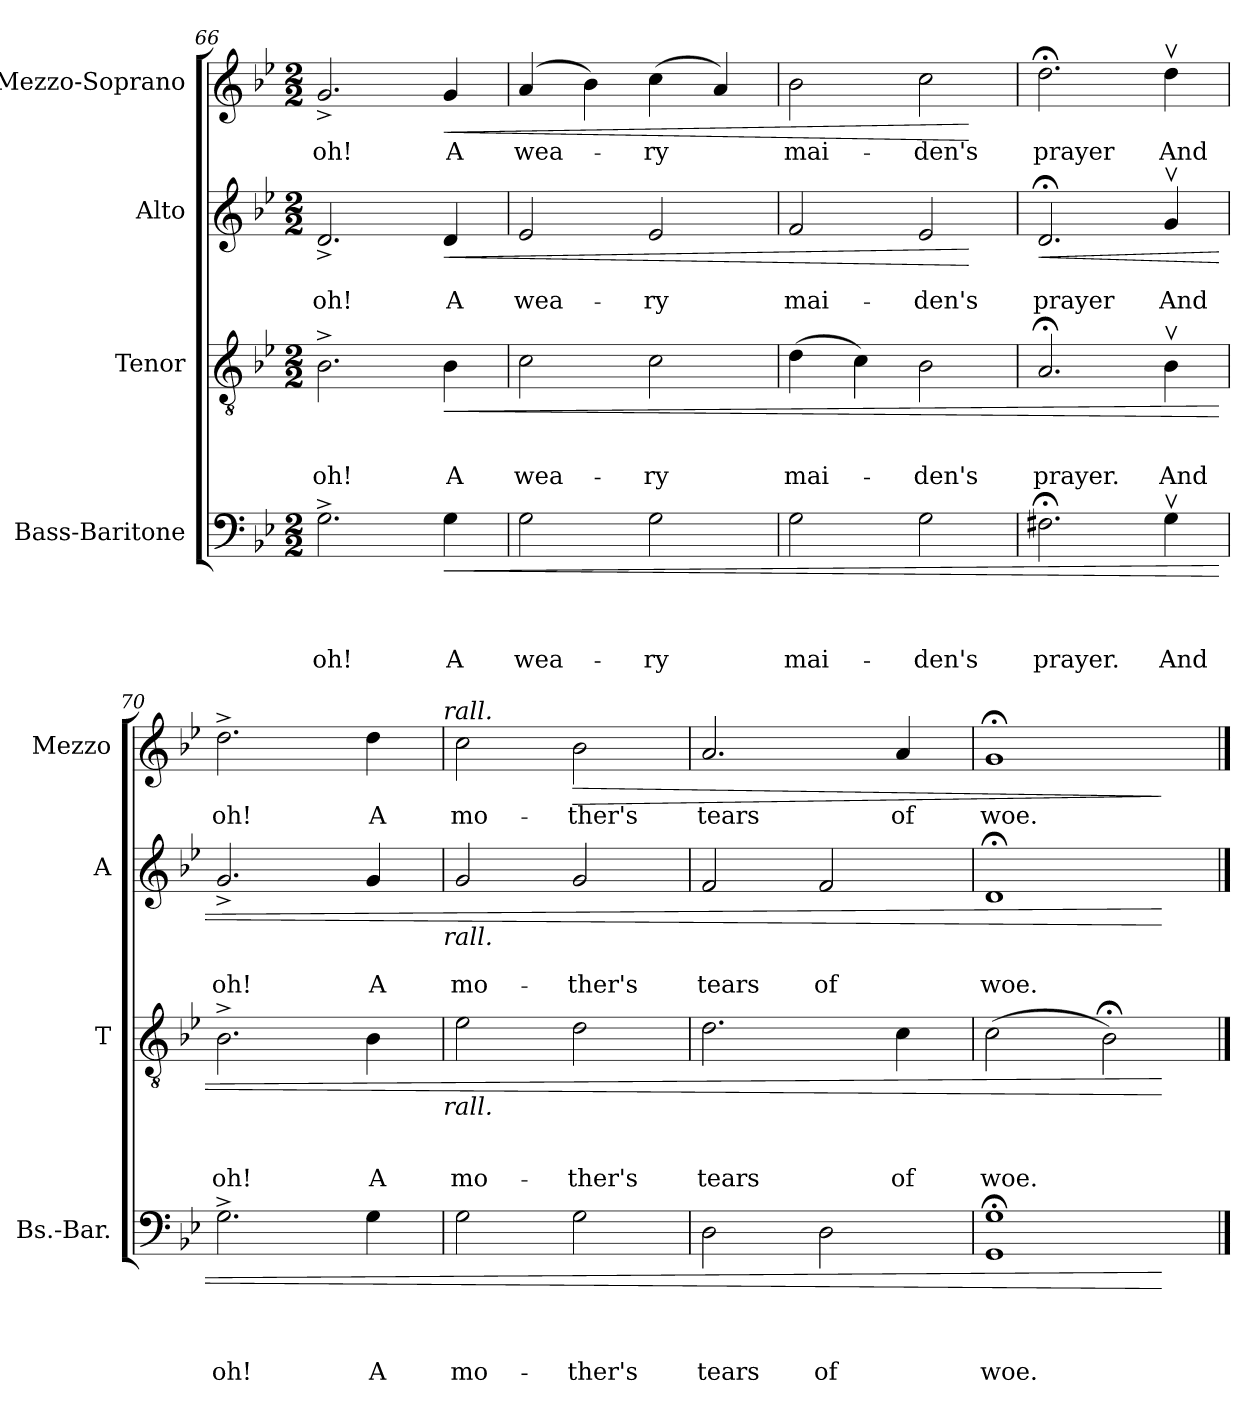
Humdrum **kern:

**kern	**text	**text	**text	**text	**dynam	**kern	**text	**text	**text	**dynam	**kern	**text	**text	**dynam	**kern	**text	**dynam
*part4	*part4	*part4	*part4	*part4	*part4	*part3	*part3	*part3	*part3	*part3	*part2	*part2	*part2	*part2	*part1	*part1	*part1
*staff4	*staff4	*staff4	*staff4	*staff4	*staff4	*staff3	*staff3	*staff3	*staff3	*staff3	*staff2	*staff2	*staff2	*staff2	*staff1	*staff1	*staff1
*I"Bass-Baritone	*	*	*	*	*	*I"Tenor	*	*	*	*	*I"Alto	*	*	*	*I"Mezzo-Soprano	*	*
*I'Bs.-Bar.	*	*	*	*	*	*I'T	*	*	*	*	*I'A	*	*	*	*I'Mezzo	*	*
*clefF4	*	*	*	*	*	*clefGv2	*	*	*	*	*clefG2	*	*	*	*clefG2	*	*
*k[b-e-]	*	*	*	*	*	*k[b-e-]	*	*	*	*	*k[b-e-]	*	*	*	*k[b-e-]	*	*
*B-:	*	*	*	*	*	*B-:	*	*	*	*	*B-:	*	*	*	*B-:	*	*
*M2/2	*	*	*	*	*	*M2/2	*	*	*	*	*M2/2	*	*	*	*M2/2	*	*
=66	=66	=66	=66	=66	=66	=66	=66	=66	=66	=66	=66	=66	=66	=66	=66	=66	=66
!	!	!	!	!LO:LY:b	!	!	!	!	!LO:LY:b	!	!	!	!LO:LY:b	!	!	!LO:LY:b	!
2.G^>\	.	.	.	oh!	.	2.B-^>\	.	.	oh!	.	2.d^</	.	oh!	.	2.g^</	oh!	.
!	!	!	!	!LO:LY:b	!LO:HP:b	!	!	!	!LO:LY:b	!LO:HP:b	!	!	!LO:LY:b	!LO:HP:b	!	!LO:LY:b	!LO:HP:b
4G\	.	.	.	A	<	4B-\	.	.	A	<	4d/	.	A	<	4g/	A	<
=67	=67	=67	=67	=67	=67	=67	=67	=67	=67	=67	=67	=67	=67	=67	=67	=67	=67
!	!	!	!	!LO:LY:b	!	!	!	!	!LO:LY:b	!	!	!	!LO:LY:b	!	!	!LO:LY:b	!
2G\	.	.	.	wea-	.	2c\	.	.	wea-	.	2e-/	.	wea-	.	(4a/	wea-	.
.	.	.	.	.	.	.	.	.	.	.	.	.	.	.	4b-\)	.	.
!	!	!	!	!LO:LY:b	!	!	!	!	!LO:LY:b	!	!	!	!LO:LY:b	!	!	!LO:LY:b	!
2G\	.	.	.	-ry	.	2c\	.	.	-ry	.	2e-/	.	-ry	.	(>4cc\	-ry	.
.	.	.	.	.	.	.	.	.	.	.	.	.	.	.	4a/)	.	.
=68	=68	=68	=68	=68	=68	=68	=68	=68	=68	=68	=68	=68	=68	=68	=68	=68	=68
!	!	!	!	!LO:LY:b	!	!	!	!	!LO:LY:b	!	!	!	!LO:LY:b	!	!	!LO:LY:b	!
2G\	.	.	.	mai-	.	(>4d\	.	.	mai-	.	2f/	.	mai-	.	2b-\	mai-	.
.	.	.	.	.	.	4c\)	.	.	.	.	.	.	.	.	.	.	.
!	!	!	!	!LO:LY:b	!	!	!	!	!LO:LY:b	!	!	!	!LO:LY:b	!	!	!LO:LY:b	!
2G\	.	.	.	-den's	.	2B-\	.	.	-den's	.	2e-/	.	-den's	.	2cc\	-den's	.
.	.	.	.	.	.	.	.	.	.	.	.	.	.	[	.	.	[
!!LO:LB:g=z
=69	=69	=69	=69	=69	=69	=69	=69	=69	=69	=69	=69	=69	=69	=69	=69	=69	=69
!	!	!	!	!LO:LY:b	!	!	!	!	!LO:LY:b	!	!	!	!LO:LY:b	!LO:HP:b	!	!LO:LY:b	!
2.F#X;<\	.	.	.	prayer.	.	2.A;/	.	.	prayer.	.	2.d;/	.	prayer	<	2.dd;<\	prayer	.
!	!	!	!	!LO:LY:b	!	!	!	!	!LO:LY:b	!	!	!	!LO:LY:b	!	!	!LO:LY:b	!
4Gv>\	.	.	.	And	.	4B-v>\	.	.	And	.	4gv>/	.	And	.	4ddv>\	And	.
=70	=70	=70	=70	=70	=70	=70	=70	=70	=70	=70	=70	=70	=70	=70	=70	=70	=70
!	!	!	!	!LO:LY:b	!	!	!	!	!LO:LY:b	!	!	!	!LO:LY:b	!	!	!LO:LY:b	!
2.G^>\	.	.	.	oh!	.	2.B-^>\	.	.	oh!	.	2.g^</	.	oh!	.	2.dd^>\	oh!	.
!	!	!	!	!LO:LY:b	!	!	!	!	!LO:LY:b	!	!	!	!LO:LY:b	!	!	!LO:LY:b	!
4G\	.	.	.	A	.	4B-\	.	.	A	.	4g/	.	A	.	4dd\	A	.
!	!	!	!	!	!	!	!	!	!	!	!	!	!	!	!LO:TX:a:i:t=rall.	!	!
!	!	!	!	!	!	!	!	!	!	!	!LO:TX:b:i:t=rall.	!	!	!	!	!	!
!	!	!	!	!	!	!LO:TX:b:i:t=rall.	!	!	!	!	!	!	!	!	!	!	!
=71	=71	=71	=71	=71	=71	=71	=71	=71	=71	=71	=71	=71	=71	=71	=71	=71	=71
!	!	!	!	!LO:LY:b	!	!	!	!	!LO:LY:b	!	!	!	!LO:LY:b	!	!	!LO:LY:b	!
2G\	.	.	.	mo-	.	2e-\	.	.	mo-	.	2g/	.	mo-	.	2cc\	mo-	.
!	!	!	!	!LO:LY:b	!	!	!	!	!LO:LY:b	!	!	!	!LO:LY:b	!	!	!LO:LY:b	!LO:HP:b
2G\	.	.	.	-ther's	.	2d\	.	.	-ther's	.	2g/	.	-ther's	.	2b-\	-ther's	>
=72	=72	=72	=72	=72	=72	=72	=72	=72	=72	=72	=72	=72	=72	=72	=72	=72	=72
!	!	!	!	!LO:LY:b	!	!	!	!	!LO:LY:b	!	!	!	!LO:LY:b	!	!	!LO:LY:b	!
2D\	.	.	.	tears	.	2.d\	.	.	tears	.	2f/	.	tears	.	2.a/	tears	.
!	!	!	!	!LO:LY:b	!	!	!	!	!	!	!	!	!LO:LY:b	!	!	!	!
2D\	.	.	.	of	.	.	.	.	.	.	2f/	.	of	.	.	.	.
!	!	!	!	!	!	!	!	!	!LO:LY:b	!	!	!	!	!	!	!LO:LY:b	!
.	.	.	.	.	.	4c\	.	.	of	.	.	.	.	.	4a/	of	.
=73	=73	=73	=73	=73	=73	=73	=73	=73	=73	=73	=73	=73	=73	=73	=73	=73	=73
!	!	!	!	!LO:LY:b	!	!	!	!	!LO:LY:b	!	!	!	!LO:LY:b	!	!	!LO:LY:b	!
1GG; 1G;	.	.	.	woe.	.	(>2c\	.	.	woe.	.	1d;	.	woe.	.	1g;	woe.	.
.	.	.	.	.	.	2B-;<\)	.	.	.	.	.	.	.	.	.	.	.
.	.	.	.	.	[	.	.	.	.	[	.	.	.	[	.	.	]
==	==	==	==	==	==	==	==	==	==	==	==	==	==	==	==	==	==
*-	*-	*-	*-	*-	*-	*-	*-	*-	*-	*-	*-	*-	*-	*-	*-	*-	*-
